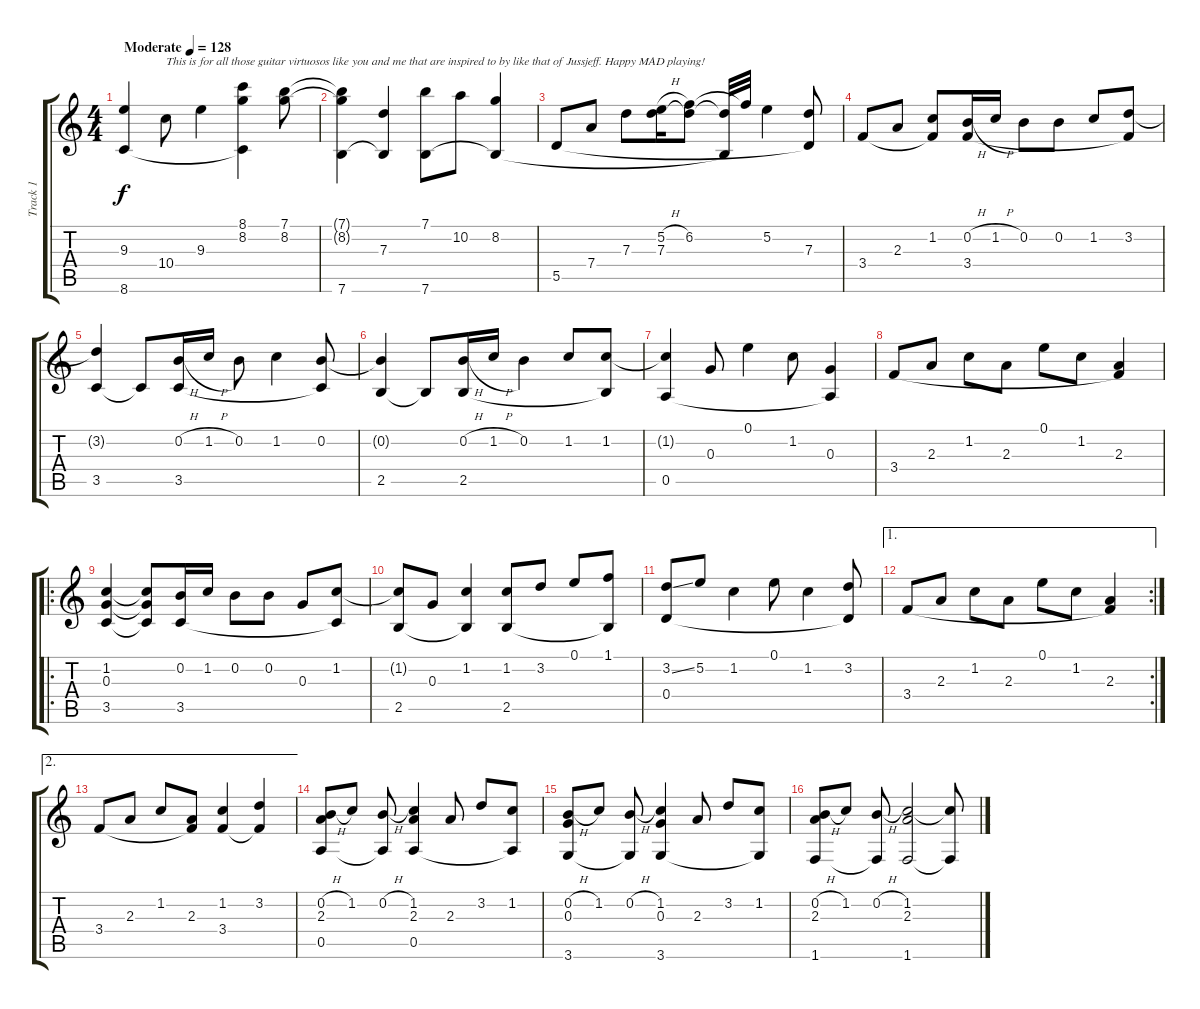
\track ("Track 1" "Track 1") {instrument acousticguitarsteel}
\staff {score tabs}
\tuning (E4 B3 G3 D3 A2 E2) {hide}
\ts (4 4)
\tempo (128 "Moderate")
\clef g2
\ks c
(9.3 8.6).4{dy f instrument acousticguitarsteel} 10.4.8{txt "This is for all those guitar virtuosos like you and me that are inspired to by like that of Jussjeff. Happy MAD playing!"} 9.3.4 (8.1 8.2 8.6{t}).4 (7.1 8.2).8 |
(7.1{t} 8.2{t} 7.6).4 (7.3 7.6{t}).4 (7.1 7.6).8 10.2.8 (8.2 7.6{t}).4 |
5.5.8 7.4.8 7.3.8 (5.2{h} 7.3).16 (6.2 7.3{t}).8 (7.3{t} 7.6{t}).32 6.2{t}.32 5.2.4 (7.3 5.5{t}).8 |
3.4.8 2.3.8 (1.2 3.4{t}).8 (0.2{h} 3.4).16 1.2{h}.16 0.2.8 0.2.8 1.2.8 (3.2 3.4{t}).8 |
(3.2{t} 3.5).4 3.5{t}.8 (0.2{h} 3.5).16 1.2{h}.16 0.2.8 1.2.4 (0.2 3.5{t}).8 |
(0.2{t} 2.5).4 2.5{t}.8 (0.2{h} 2.5).16 1.2{h}.16 0.2.4 1.2.8 (1.2 2.5{t}).8 |
(1.2{t} 0.5).4 0.3.8 0.1.4 1.2.8 (0.3 0.5{t}).4 |
3.4.8 2.3.8 1.2.8 2.3.8 0.1.8 1.2.8 (2.3 3.4{t}).4 |
\ro
(1.2 0.3 3.5).4 (1.2{t} 0.3{t} 3.5{t}).8 (0.2 3.5).16 1.2.16 0.2.8 0.2.8 0.3.8 (1.2 3.5{t}).8 |
(1.2{t} 2.5).8 0.3.8 (1.2 2.5{t}).4 (1.2 2.5).8 3.2.8 0.1.8 (1.1 2.5{t}).8 |
(3.2{ss} 0.4).8 5.2.8 1.2.4 0.1.8 1.2.4 (3.2 0.4{t}).8 |
\ae 1
\rc 2
3.4.8 2.3.8 1.2.8 2.3.8 0.1.8 1.2.8 (2.3 3.4{t}).4 |
\ae 2
3.4.8 2.3.8 1.2.8 (2.3 3.4{t}).8 (1.2 3.4).4 (3.2 3.4{t}).4 |
(0.2{h} 2.3 0.5).8 1.2.8 (0.2{h} 0.5{t}).8 (1.2 2.3 0.5).4 2.3.8 3.2.8 (1.2 0.5{t}).8 |
(0.2{h} 0.3 3.6).8 1.2.8 (0.2{h} 3.6{t}).8 (1.2 0.3 3.6).4 2.3.8 3.2.8 (1.2 3.6{t}).8 |
(0.2{h} 2.3 1.6).8 1.2.8 (0.2{h} 1.6{t}).8 (1.2 2.3 1.6).2 (1.2{t} 1.6{t}).8
